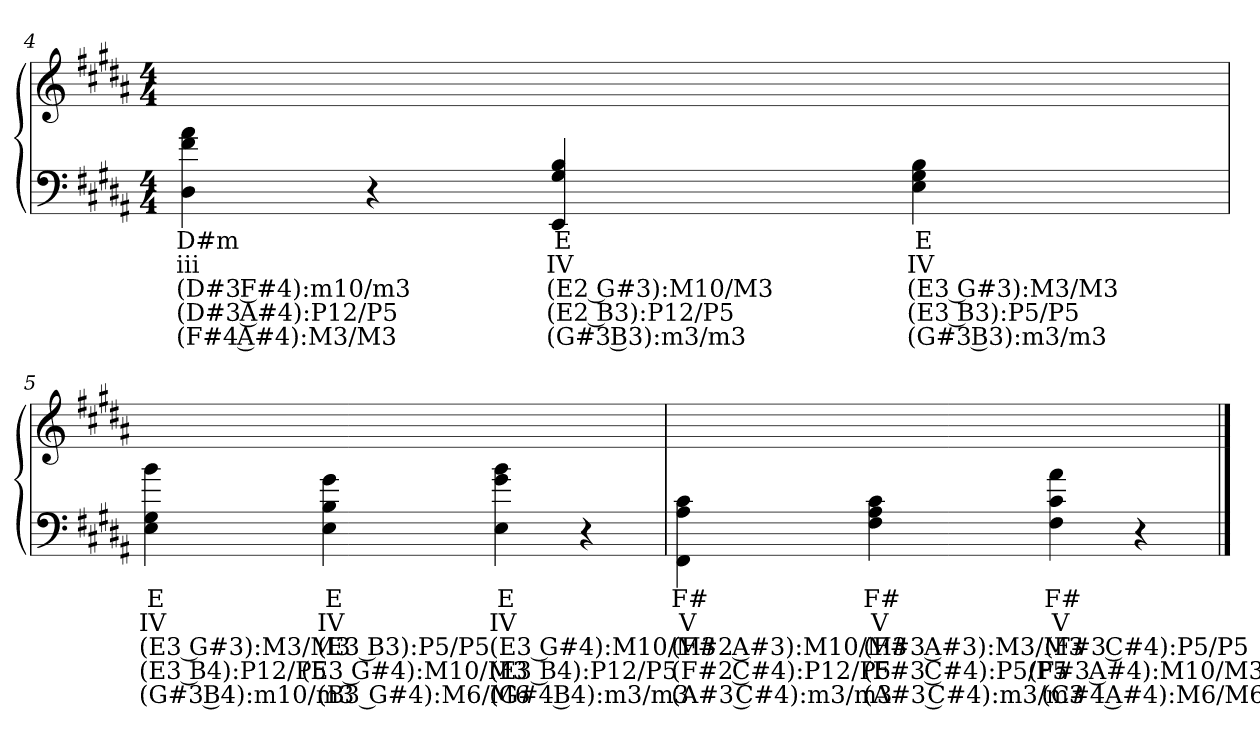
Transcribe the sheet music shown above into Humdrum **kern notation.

**kern	**text	**text	**text	**text	**text	**kern
*part2	*part2	*part2	*part2	*part2	*part2	*part1
*staff2	*staff2	*staff2	*staff2	*staff2	*staff2	*staff1
*clefF4	*	*	*	*	*	*clefG2
*k[f#c#g#d#a#]	*	*	*	*	*	*k[f#c#g#d#a#]
*B:	*	*	*	*	*	*B:
*M4/4	*	*	*	*	*	*M4/4
=4	=4	=4	=4	=4	=4	=4
4D# 4f# 4a#	D#m	iii	(D#3 F#4):m10/m3	(D#3 A#4):P12/P5	(F#4 A#4):M3/M3	1ryy
4r	.	.	.	.	.	.
4EE 4G# 4B	E	IV	(E2 G#3):M10/M3	(E2 B3):P12/P5	(G#3 B3):m3/m3	.
4E 4G# 4B	E	IV	(E3 G#3):M3/M3	(E3 B3):P5/P5	(G#3 B3):m3/m3	.
=5	=5	=5	=5	=5	=5	=5
4E 4G# 4b	E	IV	(E3 G#3):M3/M3	(E3 B4):P12/P5	(G#3 B4):m10/m3	1ryy
4E 4B 4g#	E	IV	(E3 B3):P5/P5	(E3 G#4):M10/M3	(B3 G#4):M6/M6	.
4E 4g# 4b	E	IV	(E3 G#4):M10/M3	(E3 B4):P12/P5	(G#4 B4):m3/m3	.
4r	.	.	.	.	.	.
=6	=6	=6	=6	=6	=6	=6
4FF# 4A# 4c#	F#	V	(F#2 A#3):M10/M3	(F#2 C#4):P12/P5	(A#3 C#4):m3/m3	1ryy
4F# 4A# 4c#	F#	V	(F#3 A#3):M3/M3	(F#3 C#4):P5/P5	(A#3 C#4):m3/m3	.
4F# 4c# 4a#	F#	V	(F#3 C#4):P5/P5	(F#3 A#4):M10/M3	(C#4 A#4):M6/M6	.
4r	.	.	.	.	.	.
==	==	==	==	==	==	==
*-	*-	*-	*-	*-	*-	*-
